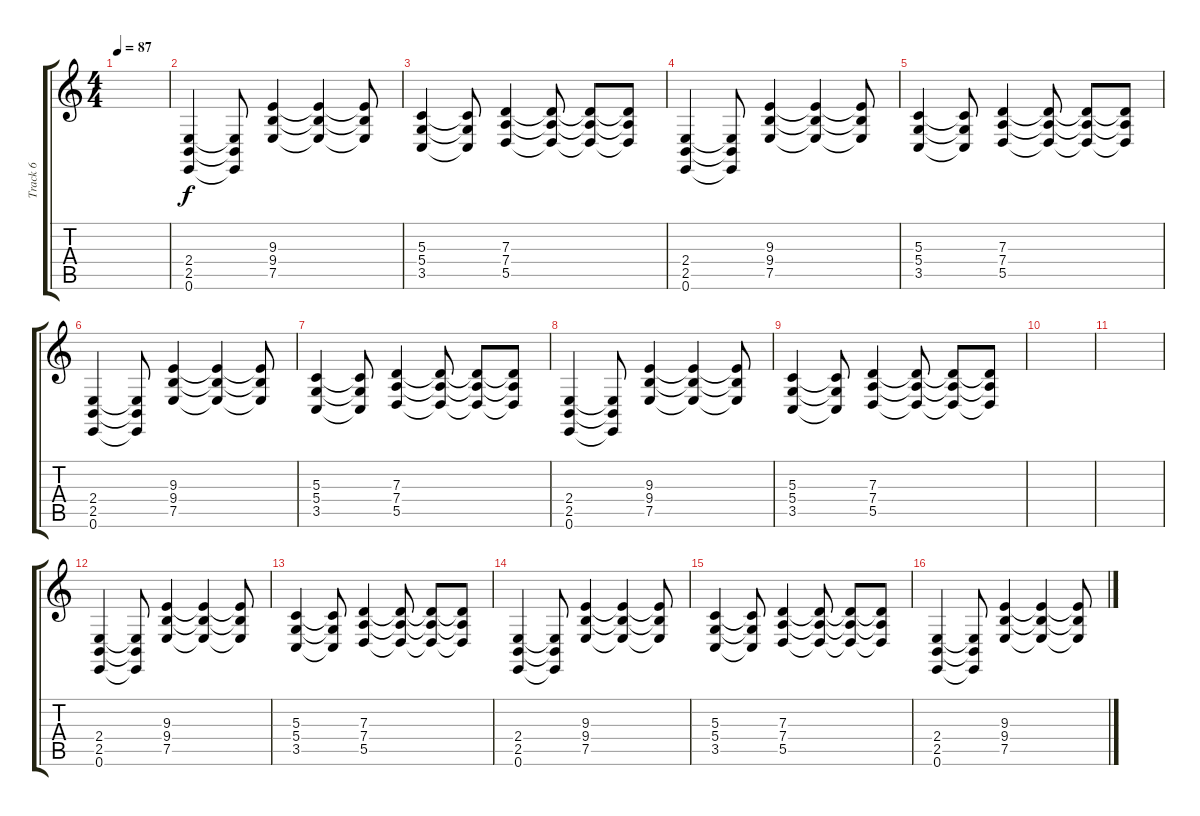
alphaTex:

\track ("Track 6" "Track 6") {instrument choiraahs}
\staff {score tabs}
\tuning (E4 B3 G3 D3 A2 E2) {hide}
\ts (4 4)
\tempo 87
\clef g2
\ks c
|
(2.4 2.5 0.6).4 (2.4{t} 2.5{t} 0.6{t}).8 (9.3 9.4 7.5).4 (9.3{t} 9.4{t} 7.5{t}).4 (9.3{t} 9.4{t} 7.5{t}).8 |
(5.3 5.4 3.5).4 (5.3{t} 5.4{t} 3.5{t}).8 (7.3 7.4 5.5).4 (7.3{t} 7.4{t} 5.5{t}).8 (7.3{t} 7.4{t} 5.5{t}).8 (7.3{t} 7.4{t} 5.5{t}).8 |
(2.4 2.5 0.6).4 (2.4{t} 2.5{t} 0.6{t}).8 (9.3 9.4 7.5).4 (9.3{t} 9.4{t} 7.5{t}).4 (9.3{t} 9.4{t} 7.5{t}).8 |
(5.3 5.4 3.5).4 (5.3{t} 5.4{t} 3.5{t}).8 (7.3 7.4 5.5).4 (7.3{t} 7.4{t} 5.5{t}).8 (7.3{t} 7.4{t} 5.5{t}).8 (7.3{t} 7.4{t} 5.5{t}).8 |
(2.4 2.5 0.6).4 (2.4{t} 2.5{t} 0.6{t}).8 (9.3 9.4 7.5).4 (9.3{t} 9.4{t} 7.5{t}).4 (9.3{t} 9.4{t} 7.5{t}).8 |
(5.3 5.4 3.5).4 (5.3{t} 5.4{t} 3.5{t}).8 (7.3 7.4 5.5).4 (7.3{t} 7.4{t} 5.5{t}).8 (7.3{t} 7.4{t} 5.5{t}).8 (7.3{t} 7.4{t} 5.5{t}).8 |
(2.4 2.5 0.6).4 (2.4{t} 2.5{t} 0.6{t}).8 (9.3 9.4 7.5).4 (9.3{t} 9.4{t} 7.5{t}).4 (9.3{t} 9.4{t} 7.5{t}).8 |
(5.3 5.4 3.5).4 (5.3{t} 5.4{t} 3.5{t}).8 (7.3 7.4 5.5).4 (7.3{t} 7.4{t} 5.5{t}).8 (7.3{t} 7.4{t} 5.5{t}).8 (7.3{t} 7.4{t} 5.5{t}).8 |
|
|
(2.4 2.5 0.6).4 (2.4{t} 2.5{t} 0.6{t}).8 (9.3 9.4 7.5).4 (9.3{t} 9.4{t} 7.5{t}).4 (9.3{t} 9.4{t} 7.5{t}).8 |
(5.3 5.4 3.5).4 (5.3{t} 5.4{t} 3.5{t}).8 (7.3 7.4 5.5).4 (7.3{t} 7.4{t} 5.5{t}).8 (7.3{t} 7.4{t} 5.5{t}).8 (7.3{t} 7.4{t} 5.5{t}).8 |
(2.4 2.5 0.6).4 (2.4{t} 2.5{t} 0.6{t}).8 (9.3 9.4 7.5).4 (9.3{t} 9.4{t} 7.5{t}).4 (9.3{t} 9.4{t} 7.5{t}).8 |
(5.3 5.4 3.5).4 (5.3{t} 5.4{t} 3.5{t}).8 (7.3 7.4 5.5).4 (7.3{t} 7.4{t} 5.5{t}).8 (7.3{t} 7.4{t} 5.5{t}).8 (7.3{t} 7.4{t} 5.5{t}).8 |
(2.4 2.5 0.6).4 (2.4{t} 2.5{t} 0.6{t}).8 (9.3 9.4 7.5).4 (9.3{t} 9.4{t} 7.5{t}).4 (9.3{t} 9.4{t} 7.5{t}).8
